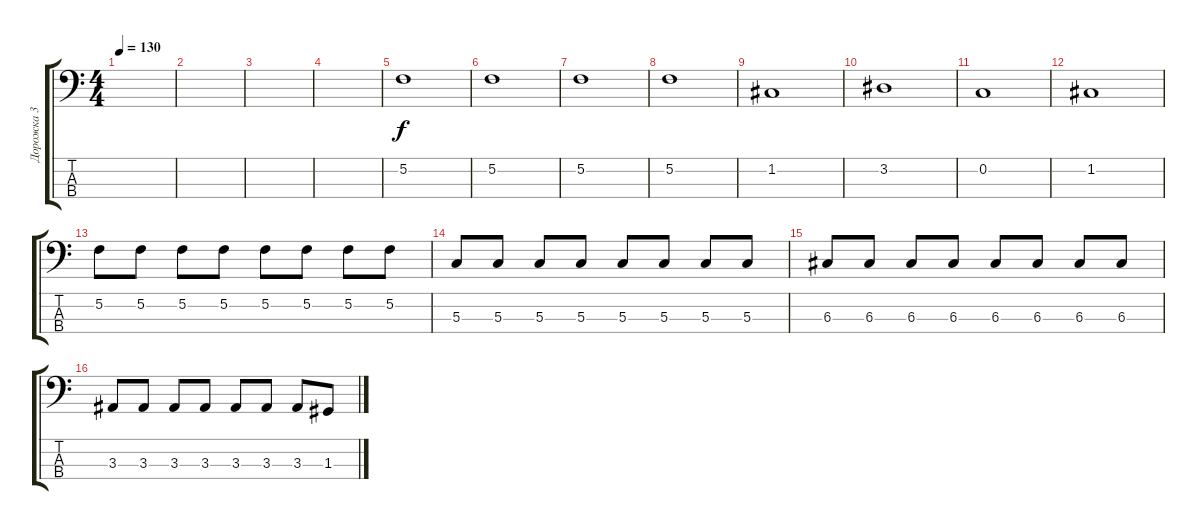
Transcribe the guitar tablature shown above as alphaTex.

\track ("Дорожка 3" "Дорожка 3") {instrument electricbassfinger}
\staff {score tabs}
\tuning (F2 C2 G1 C1) {hide}
\ts (4 4)
\tempo 130
\clef f4
\ks c
|
|
|
|
5.2.1 |
5.2.1 |
5.2.1 |
5.2.1 |
1.2.1 |
3.2.1 |
0.2.1 |
1.2.1 |
5.2.8 5.2.8 5.2.8 5.2.8 5.2.8 5.2.8 5.2.8 5.2.8 |
5.3.8 5.3.8 5.3.8 5.3.8 5.3.8 5.3.8 5.3.8 5.3.8 |
6.3.8 6.3.8 6.3.8 6.3.8 6.3.8 6.3.8 6.3.8 6.3.8 |
3.3.8 3.3.8 3.3.8 3.3.8 3.3.8 3.3.8 3.3.8 1.3.8
